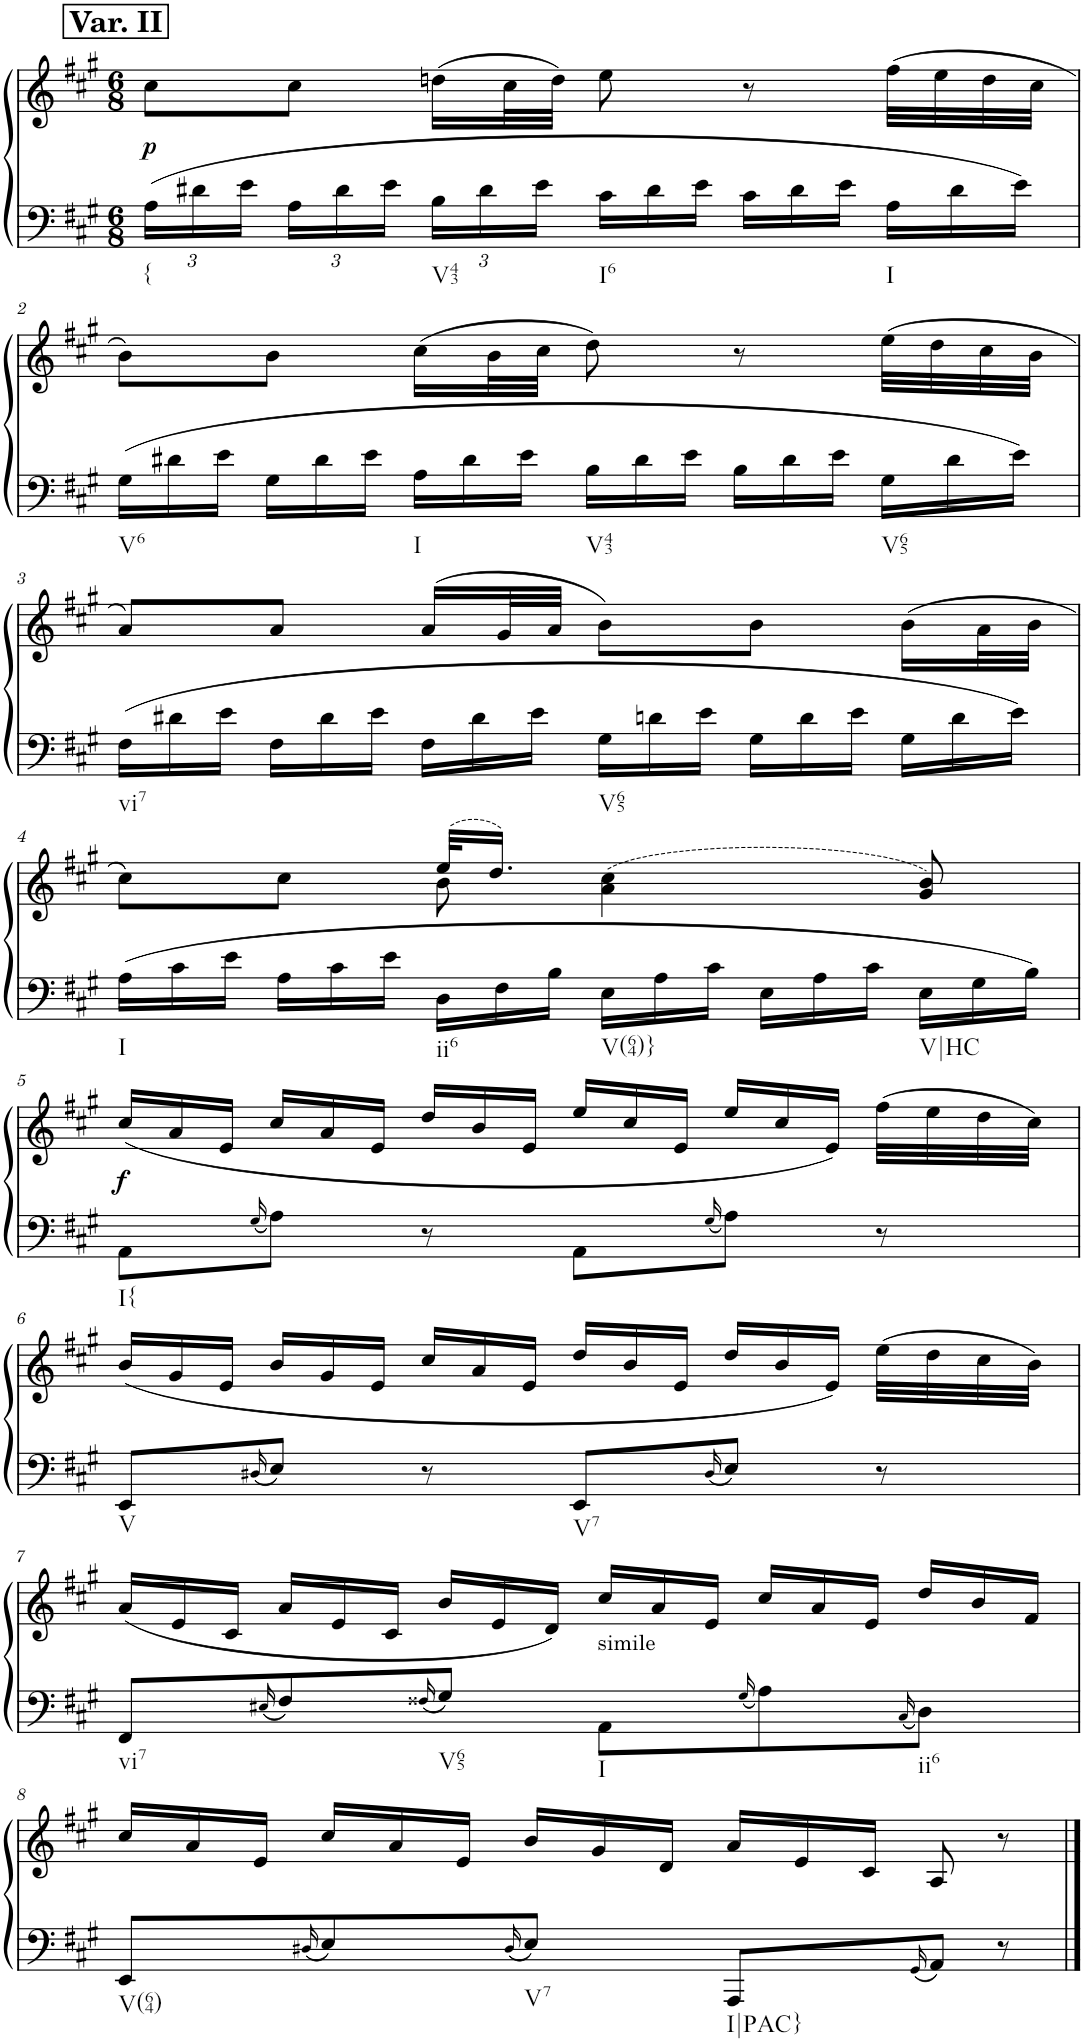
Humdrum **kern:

**kern	**kern	**dynam
*part1	*part1	*part1
*staff2	*staff1	*staff1/2
*I"Piano	*	*
*I'Pno.	*	*
*clefF4	*clefG2	*
*k[f#c#g#]	*k[f#c#g#]	*
*M6/8	*M6/8	*
*Xbrackettup	*	*
!!LO:REH:place=s1:a:B:cj:fs=14:t=Var. II
=1	=1	=1
!LO:TX:b:t={	!	!
!	!	!LO:DY:b
24A\LL	8cc#\L	p
24d#X\	.	.
24e\JJ	.	.
24A\LL	8cc#\J	.
24d#\	.	.
24e\JJ	.	.
!LO:TX:b:t=V43	!	!
24B\LL	(16ddn\LL	.
24d#\	.	.
.	32cc#\L	.
24e\JJ	.	.
.	32dd\JJJ)	.
*Xtuplet	*	*
!LO:TX:b:t=I6	!	!
24c#\LL	8ee\	.
24d#\	.	.
24e\JJ	.	.
24c#\LL	8r	.
24d#\	.	.
24e\JJ	.	.
!LO:TX:b:t=I	!	!
24A\LL	(32ff#\LLL	.
.	32ee\	.
24d#\	.	.
.	32dd\	.
24e\JJ	.	.
.	32cc#\JJJ	.
!!LO:LB:g=z
=2	=2	=2
!LO:TX:b:t=V6	!	!
24G#\LL	8b\L)	.
24d#X\	.	.
24e\JJ	.	.
24G#\LL	8b\J	.
24d#\	.	.
24e\JJ	.	.
!LO:TX:b:t=I	!	!
24A\LL	(16cc#\LL	.
24d#\	.	.
.	32b\L	.
24e\JJ	.	.
.	32cc#\JJJ	.
!LO:TX:b:t=V43	!	!
24B\LL	8dd\)	.
24d#\	.	.
24e\JJ	.	.
24B\LL	8r	.
24d#\	.	.
24e\JJ	.	.
!LO:TX:b:t=V65	!	!
24G#\LL	(32ee\LLL	.
.	32dd\	.
24d#\	.	.
.	32cc#\	.
24e\JJ	.	.
.	32b\JJJ	.
!!LO:LB:g=z
=3	=3	=3
!LO:TX:b:t=vi7	!	!
24F#\LL	8a/L)	.
24d#X\	.	.
24e\JJ	.	.
24F#\LL	8a/J	.
24d#\	.	.
24e\JJ	.	.
24F#\LL	(16a/LL	.
24d#\	.	.
.	32g#/L	.
24e\JJ	.	.
.	32a/JJJ	.
!LO:TX:b:t=V65	!	!
24G#\LL	8b\L)	.
24dn\	.	.
24e\JJ	.	.
24G#\LL	8b\J	.
24d\	.	.
24e\JJ	.	.
24G#\LL	(16b\LL	.
24d\	.	.
.	32a\L	.
24e\JJ	.	.
.	32b\JJJ	.
!!LO:LB:g=z
=4	=4	=4
*	*^	*
!LO:TX:b:t=I	!	!	!
24A\LL	8cc#\L)	4ryy	.
24c#\	.	.	.
24e\JJ	.	.	.
24A\LL	8cc#\J	.	.
24c#\	.	.	.
24e\JJ	.	.	.
!LO:TX:b:t=ii6	!	!	!
24D\LL	(32ee/KLL	8b\	.
.	16.dd/JJ)	.	.
24F#\	.	.	.
24B\JJ	.	.	.
!LO:TX:b:t=V(64)}	!	!	!
24E\LL	(4a\ 4cc#\	4.ryy	.
24A\	.	.	.
24c#\JJ	.	.	.
24E\LL	.	.	.
24A\	.	.	.
24c#\JJ	.	.	.
!LO:TX:b:t=V|HC	!	!	!
24E\LL	8g#/ 8b/)	.	.
24G#\	.	.	.
24B\JJ	.	.	.
*	*v	*v	*
!!LO:LB:g=z
=5	=5	=5
*	*Xtuplet	*
!LO:TX:b:t=I{	!	!
!	!	!LO:DY:b
8AA\L	(24cc#/LL	f
.	24a/	.
.	24e/JJ	.
16qG#/	.	.
8A\J	24cc#/LL	.
.	24a/	.
.	24e/JJ	.
8r	24dd/LL	.
.	24b/	.
.	24e/JJ	.
8AA\L	24ee/LL	.
.	24cc#/	.
.	24e/JJ	.
16qG#/	.	.
8A\J	24ee/LL	.
.	24cc#/	.
.	24e/JJ)	.
8r	(32ff#\LLL	.
.	32ee\	.
.	32dd\	.
.	32cc#\JJJ)	.
!!LO:LB:g=z
=6	=6	=6
!LO:TX:b:t=V	!	!
8EE/L	(24b/LL	.
.	24g#/	.
.	24e/JJ	.
16qD#X/	.	.
8E/J	24b/LL	.
.	24g#/	.
.	24e/JJ	.
8r	24cc#/LL	.
.	24a/	.
.	24e/JJ	.
!LO:TX:b:t=V7	!	!
8EE/L	24dd/LL	.
.	24b/	.
.	24e/JJ	.
16qD#/	.	.
8E/J	24dd/LL	.
.	24b/	.
.	24e/JJ)	.
8r	(32ee\LLL	.
.	32dd\	.
.	32cc#\	.
.	32b\JJJ)	.
!!LO:LB:g=z
=7	=7	=7
!LO:TX:b:t=vi7	!	!
8FF#/L	(24a/LL	.
.	24e/	.
.	24c#/JJ	.
16qE#X/	.	.
8F#/	24a/LL	.
.	24e/	.
.	24c#/JJ	.
16qF##X/	.	.
!LO:TX:b:t=V65	!	!
8G#/J	24b/LL	.
.	24e/	.
.	24d/JJ)	.
!	!LO:TX:b:t=simile	!
!LO:TX:b:t=I	!	!
8AA\L	24cc#/LL	.
.	24a/	.
.	24e/JJ	.
16qG#/	.	.
8A\	24cc#/LL	.
.	24a/	.
.	24e/JJ	.
16qC#/	.	.
!LO:TX:b:t=ii6	!	!
8D\J	24dd/LL	.
.	24b/	.
.	24f#/JJ	.
!!LO:LB:g=z
=8	=8	=8
!LO:TX:b:t=V(64)	!	!
8EE/L	24cc#/LL	.
.	24a/	.
.	24e/JJ	.
16qD#X/	.	.
8E/	24cc#/LL	.
.	24a/	.
.	24e/JJ	.
16qD#/	.	.
!LO:TX:b:t=V7	!	!
8E/J	24b/LL	.
.	24g#/	.
.	24d/JJ	.
!LO:TX:b:t=I|PAC}	!	!
8AAA/L	24a/LL	.
.	24e/	.
.	24c#/JJ	.
16qGG#/	.	.
8AA/J	8A/	.
8r	8r	.
==	==	==
*-	*-	*-
